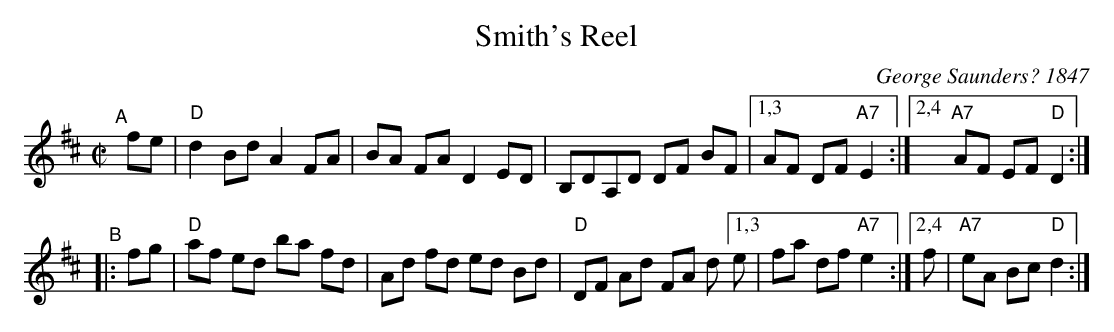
X:1
T: Smith's Reel
C: George Saunders? 1847
M: C|
L: 1/8
K: D
"^A"[|] fe \
| "D"d2 Bd A2 FA | BA FA D2 ED | B,DA,D DF BF \
|[1,3 AF DF "A7"E2 :|[2,4 "A7"AF EF "D"D2 :|
"^B"|: fg \
| "D"af ed ba fd | Ad fd ed Bd | "D"DF Ad FA d \
[1,3 e | fa df "A7"e2 :|[2,4 f | "A7"eA Bc "D"d2 :|
